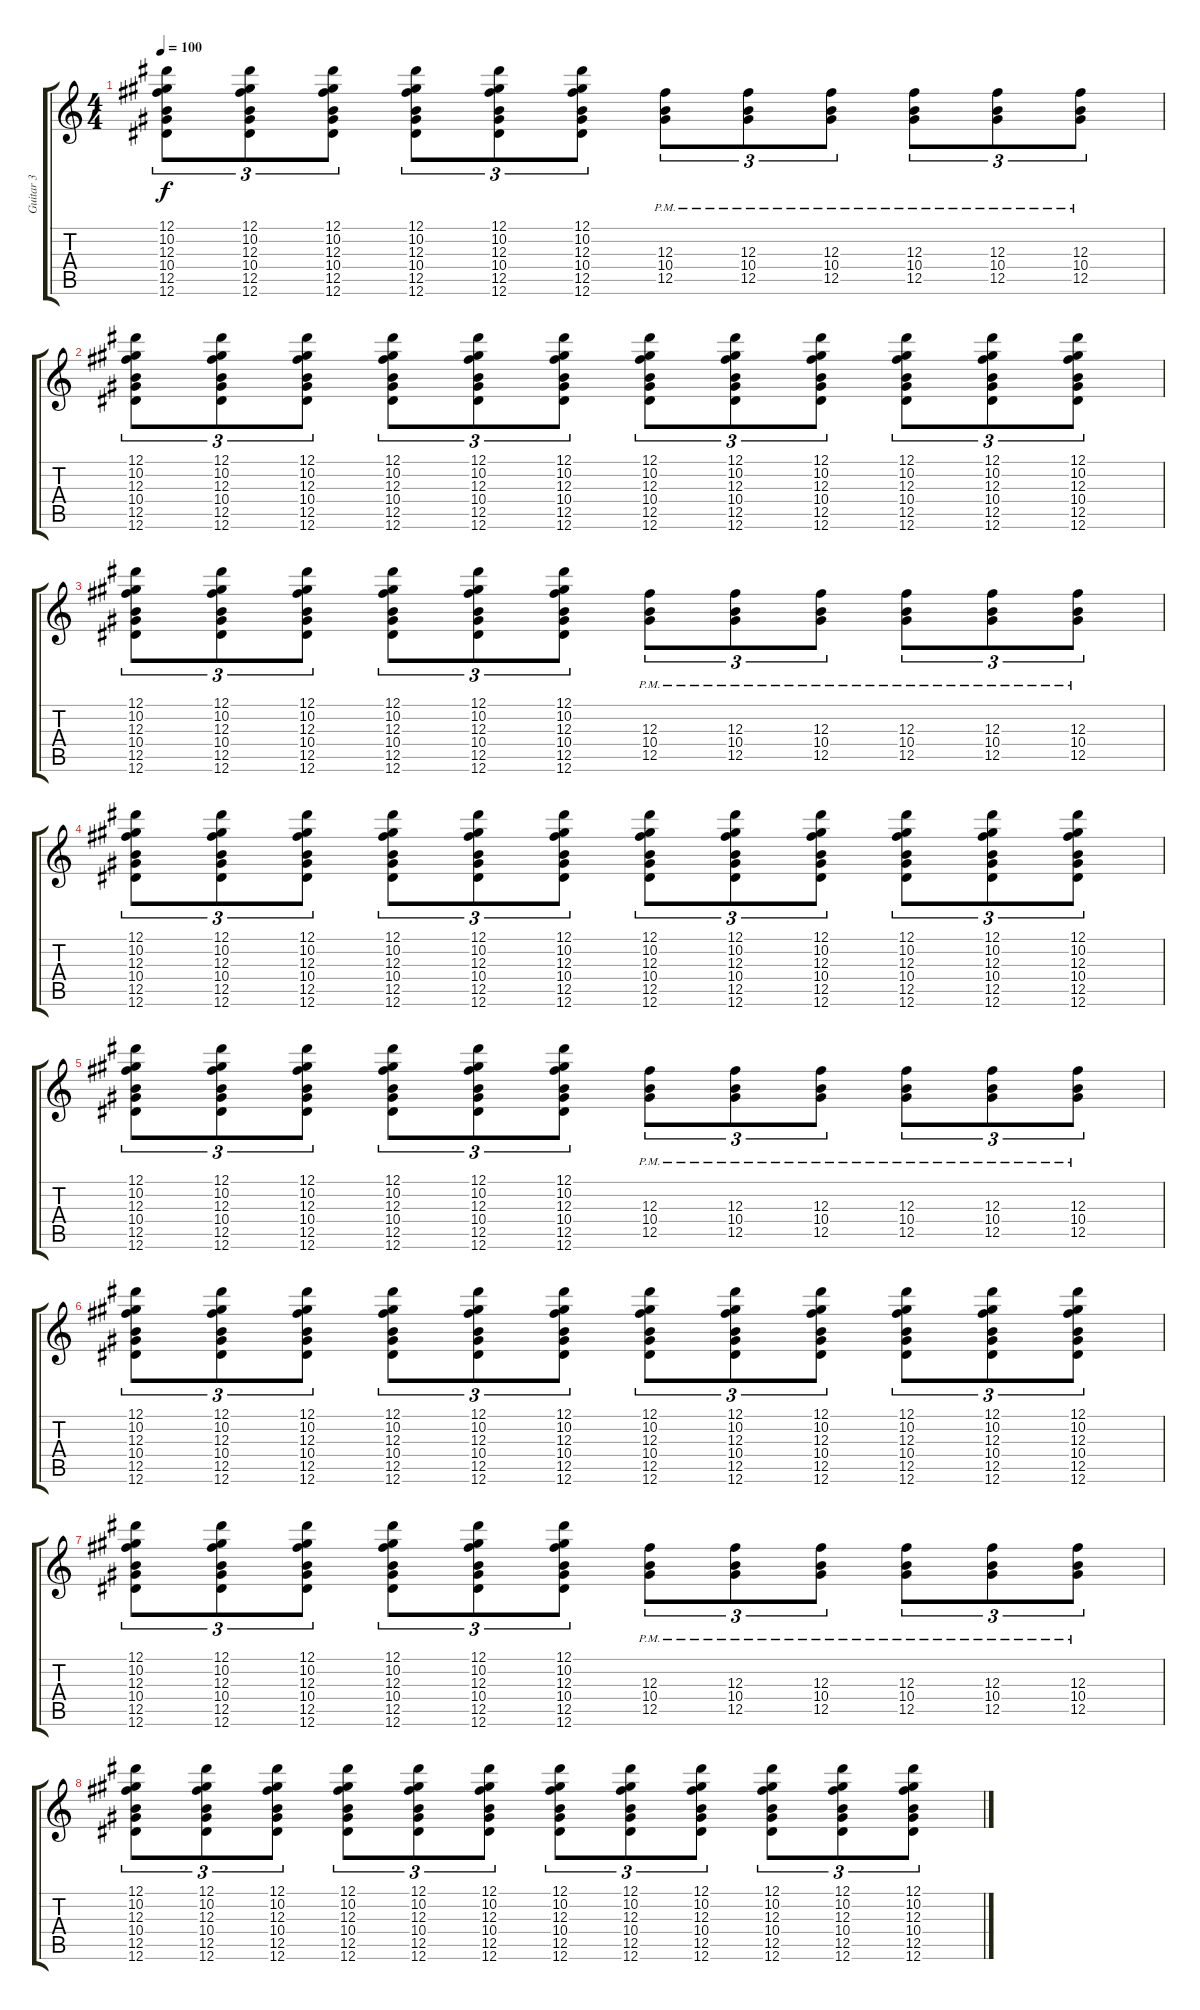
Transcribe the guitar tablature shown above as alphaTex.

\track ("Guitar 3" "Guitar 3") {instrument distortionguitar}
\staff {score tabs}
\tuning (Eb4 Bb3 Gb3 Db3 Ab2 Eb2) {hide}
\ts (4 4)
\tempo 100
\clef g2
\ks c
(12.1 10.2 12.3 10.4 12.5 12.6).8{tu (3 2) dy f} (12.1 10.2 12.3 10.4 12.5 12.6).8{tu (3 2)} (12.1 10.2 12.3 10.4 12.5 12.6).8{tu (3 2)} (12.1 10.2 12.3 10.4 12.5 12.6).8{tu (3 2)} (12.1 10.2 12.3 10.4 12.5 12.6).8{tu (3 2)} (12.1 10.2 12.3 10.4 12.5 12.6).8{tu (3 2)} (12.3{pm} 10.4{pm} 12.5{pm}).8{tu (3 2)} (12.3{pm} 10.4{pm} 12.5{pm}).8{tu (3 2)} (12.3{pm} 10.4{pm} 12.5{pm}).8{tu (3 2)} (12.3{pm} 10.4{pm} 12.5{pm}).8{tu (3 2)} (12.3{pm} 10.4{pm} 12.5{pm}).8{tu (3 2)} (12.3{pm} 10.4{pm} 12.5{pm}).8{tu (3 2)} |
(12.1 10.2 12.3 10.4 12.5 12.6).8{tu (3 2)} (12.1 10.2 12.3 10.4 12.5 12.6).8{tu (3 2)} (12.1 10.2 12.3 10.4 12.5 12.6).8{tu (3 2)} (12.1 10.2 12.3 10.4 12.5 12.6).8{tu (3 2)} (12.1 10.2 12.3 10.4 12.5 12.6).8{tu (3 2)} (12.1 10.2 12.3 10.4 12.5 12.6).8{tu (3 2)} (12.1 10.2 12.3 10.4 12.5 12.6).8{tu (3 2)} (12.1 10.2 12.3 10.4 12.5 12.6).8{tu (3 2)} (12.1 10.2 12.3 10.4 12.5 12.6).8{tu (3 2)} (12.1 10.2 12.3 10.4 12.5 12.6).8{tu (3 2)} (12.1 10.2 12.3 10.4 12.5 12.6).8{tu (3 2)} (12.1 10.2 12.3 10.4 12.5 12.6).8{tu (3 2)} |
(12.1 10.2 12.3 10.4 12.5 12.6).8{tu (3 2)} (12.1 10.2 12.3 10.4 12.5 12.6).8{tu (3 2)} (12.1 10.2 12.3 10.4 12.5 12.6).8{tu (3 2)} (12.1 10.2 12.3 10.4 12.5 12.6).8{tu (3 2)} (12.1 10.2 12.3 10.4 12.5 12.6).8{tu (3 2)} (12.1 10.2 12.3 10.4 12.5 12.6).8{tu (3 2)} (12.3{pm} 10.4{pm} 12.5{pm}).8{tu (3 2)} (12.3{pm} 10.4{pm} 12.5{pm}).8{tu (3 2)} (12.3{pm} 10.4{pm} 12.5{pm}).8{tu (3 2)} (12.3{pm} 10.4{pm} 12.5{pm}).8{tu (3 2)} (12.3{pm} 10.4{pm} 12.5{pm}).8{tu (3 2)} (12.3{pm} 10.4{pm} 12.5{pm}).8{tu (3 2)} |
(12.1 10.2 12.3 10.4 12.5 12.6).8{tu (3 2)} (12.1 10.2 12.3 10.4 12.5 12.6).8{tu (3 2)} (12.1 10.2 12.3 10.4 12.5 12.6).8{tu (3 2)} (12.1 10.2 12.3 10.4 12.5 12.6).8{tu (3 2)} (12.1 10.2 12.3 10.4 12.5 12.6).8{tu (3 2)} (12.1 10.2 12.3 10.4 12.5 12.6).8{tu (3 2)} (12.1 10.2 12.3 10.4 12.5 12.6).8{tu (3 2)} (12.1 10.2 12.3 10.4 12.5 12.6).8{tu (3 2)} (12.1 10.2 12.3 10.4 12.5 12.6).8{tu (3 2)} (12.1 10.2 12.3 10.4 12.5 12.6).8{tu (3 2)} (12.1 10.2 12.3 10.4 12.5 12.6).8{tu (3 2)} (12.1 10.2 12.3 10.4 12.5 12.6).8{tu (3 2)} |
(12.1 10.2 12.3 10.4 12.5 12.6).8{tu (3 2)} (12.1 10.2 12.3 10.4 12.5 12.6).8{tu (3 2)} (12.1 10.2 12.3 10.4 12.5 12.6).8{tu (3 2)} (12.1 10.2 12.3 10.4 12.5 12.6).8{tu (3 2)} (12.1 10.2 12.3 10.4 12.5 12.6).8{tu (3 2)} (12.1 10.2 12.3 10.4 12.5 12.6).8{tu (3 2)} (12.3{pm} 10.4{pm} 12.5{pm}).8{tu (3 2)} (12.3{pm} 10.4{pm} 12.5{pm}).8{tu (3 2)} (12.3{pm} 10.4{pm} 12.5{pm}).8{tu (3 2)} (12.3{pm} 10.4{pm} 12.5{pm}).8{tu (3 2)} (12.3{pm} 10.4{pm} 12.5{pm}).8{tu (3 2)} (12.3{pm} 10.4{pm} 12.5{pm}).8{tu (3 2)} |
(12.1 10.2 12.3 10.4 12.5 12.6).8{tu (3 2)} (12.1 10.2 12.3 10.4 12.5 12.6).8{tu (3 2)} (12.1 10.2 12.3 10.4 12.5 12.6).8{tu (3 2)} (12.1 10.2 12.3 10.4 12.5 12.6).8{tu (3 2)} (12.1 10.2 12.3 10.4 12.5 12.6).8{tu (3 2)} (12.1 10.2 12.3 10.4 12.5 12.6).8{tu (3 2)} (12.1 10.2 12.3 10.4 12.5 12.6).8{tu (3 2)} (12.1 10.2 12.3 10.4 12.5 12.6).8{tu (3 2)} (12.1 10.2 12.3 10.4 12.5 12.6).8{tu (3 2)} (12.1 10.2 12.3 10.4 12.5 12.6).8{tu (3 2)} (12.1 10.2 12.3 10.4 12.5 12.6).8{tu (3 2)} (12.1 10.2 12.3 10.4 12.5 12.6).8{tu (3 2)} |
(12.1 10.2 12.3 10.4 12.5 12.6).8{tu (3 2)} (12.1 10.2 12.3 10.4 12.5 12.6).8{tu (3 2)} (12.1 10.2 12.3 10.4 12.5 12.6).8{tu (3 2)} (12.1 10.2 12.3 10.4 12.5 12.6).8{tu (3 2)} (12.1 10.2 12.3 10.4 12.5 12.6).8{tu (3 2)} (12.1 10.2 12.3 10.4 12.5 12.6).8{tu (3 2)} (12.3{pm} 10.4{pm} 12.5{pm}).8{tu (3 2)} (12.3{pm} 10.4{pm} 12.5{pm}).8{tu (3 2)} (12.3{pm} 10.4{pm} 12.5{pm}).8{tu (3 2)} (12.3{pm} 10.4{pm} 12.5{pm}).8{tu (3 2)} (12.3{pm} 10.4{pm} 12.5{pm}).8{tu (3 2)} (12.3{pm} 10.4{pm} 12.5{pm}).8{tu (3 2)} |
(12.1 10.2 12.3 10.4 12.5 12.6).8{tu (3 2)} (12.1 10.2 12.3 10.4 12.5 12.6).8{tu (3 2)} (12.1 10.2 12.3 10.4 12.5 12.6).8{tu (3 2)} (12.1 10.2 12.3 10.4 12.5 12.6).8{tu (3 2)} (12.1 10.2 12.3 10.4 12.5 12.6).8{tu (3 2)} (12.1 10.2 12.3 10.4 12.5 12.6).8{tu (3 2)} (12.1 10.2 12.3 10.4 12.5 12.6).8{tu (3 2)} (12.1 10.2 12.3 10.4 12.5 12.6).8{tu (3 2)} (12.1 10.2 12.3 10.4 12.5 12.6).8{tu (3 2)} (12.1 10.2 12.3 10.4 12.5 12.6).8{tu (3 2)} (12.1 10.2 12.3 10.4 12.5 12.6).8{tu (3 2)} (12.1 10.2 12.3 10.4 12.5 12.6).8{tu (3 2)}
